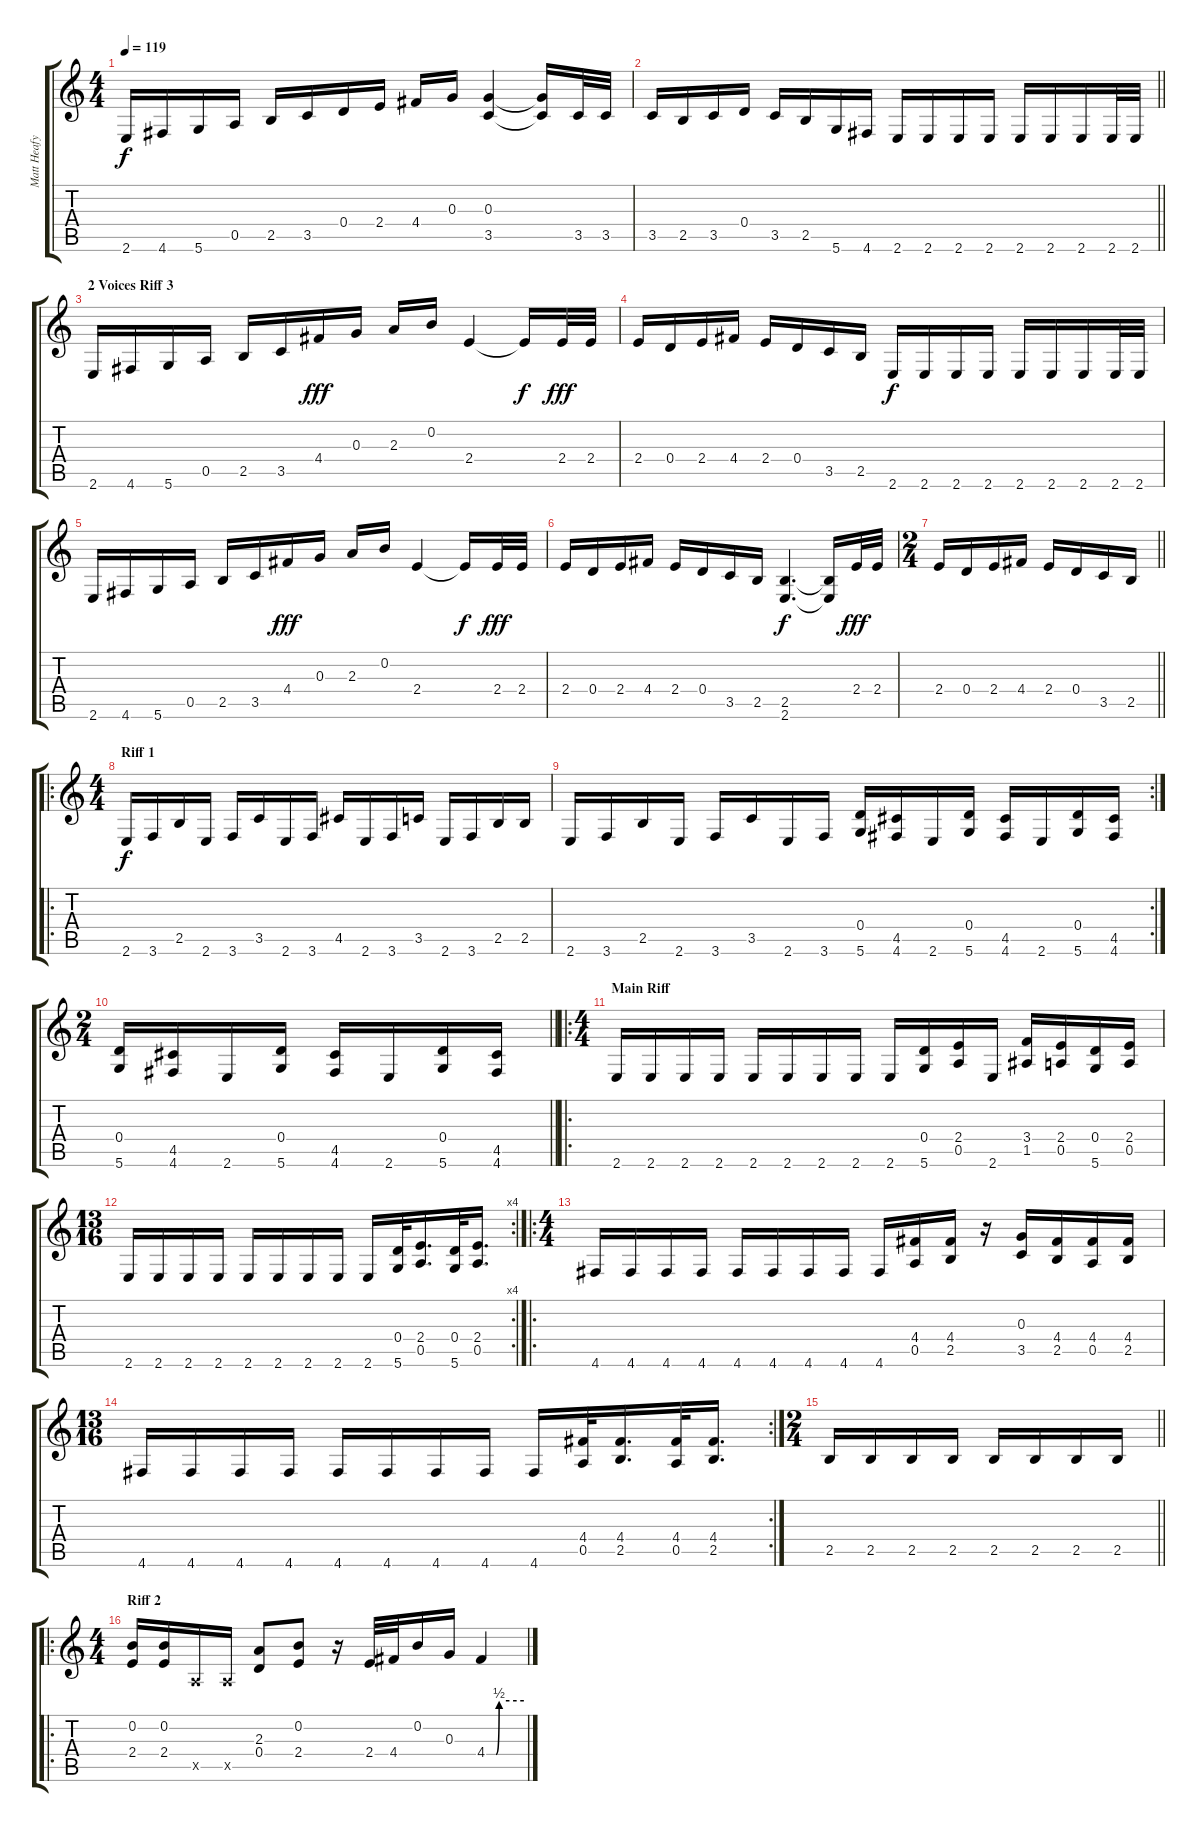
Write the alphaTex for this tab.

\track ("Matt Heafy (Rhythm Guitar)" "Matt Heafy") {instrument distortionguitar}
\staff {score tabs}
\tuning (E4 B3 G3 D3 A2 D2) {hide}
\ts (4 4)
\tempo 119
\clef g2
\ks c
2.6.16{dy f} 4.6.16 5.6.16 0.5.16 2.5.16 3.5.16 0.4.16 2.4.16 4.4.16 0.3.16 (0.3 3.5).4 (0.3{t} 3.5{t}).16 3.5.32 3.5.32 |
\barLineRight lightlight
3.5.16 2.5.16 3.5.16 0.4.16 3.5.16 2.5.16 5.6.16 4.6.16 2.6.16 2.6.16 2.6.16 2.6.16 2.6.16 2.6.16 2.6.16 2.6.32 2.6.32 |
\section ("" "2 Voices Riff 3 ")
2.6.16 4.6.16 5.6.16 0.5.16 2.5.16 3.5.16 4.4.16{dy fff} 0.3.16 2.3.16 0.2.16 2.4.4 2.4{t}.16{dy f} 2.4.32{dy fff} 2.4.32 |
2.4.16 0.4.16 2.4.16 4.4.16 2.4.16 0.4.16 3.5.16 2.5.16 2.6.16{dy f} 2.6.16 2.6.16 2.6.16 2.6.16 2.6.16 2.6.16 2.6.32 2.6.32 |
2.6.16 4.6.16 5.6.16 0.5.16 2.5.16 3.5.16 4.4.16{dy fff} 0.3.16 2.3.16 0.2.16 2.4.4 2.4{t}.16{dy f} 2.4.32{dy fff} 2.4.32 |
2.4.16 0.4.16 2.4.16 4.4.16 2.4.16 0.4.16 3.5.16 2.5.16 (2.5 2.6).4{d dy f} (2.5{t} 2.6{t}).16 2.4.32{dy fff} 2.4.32 |
\ts (2 4)
\barLineRight lightlight
2.4.16 0.4.16 2.4.16 4.4.16 2.4.16 0.4.16 3.5.16 2.5.16 |
\ro
\ts (4 4)
\section ("" "Riff 1")
2.6.16{dy f} 3.6.16 2.5.16 2.6.16 3.6.16 3.5.16 2.6.16 3.6.16 4.5.16 2.6.16 3.6.16 3.5.16 2.6.16 3.6.16 2.5.16 2.5.16 |
\rc 2
2.6.16 3.6.16 2.5.16 2.6.16 3.6.16 3.5.16 2.6.16 3.6.16 (0.4 5.6).16 (4.5 4.6).16 2.6.16 (0.4 5.6).16 (4.5 4.6).16 2.6.16 (0.4 5.6).16 (4.5 4.6).16 |
\ts (2 4)
\barLineRight lightlight
(0.4 5.6).16 (4.5 4.6).16 2.6.16 (0.4 5.6).16 (4.5 4.6).16 2.6.16 (0.4 5.6).16 (4.5 4.6).16 |
\ro
\ts (4 4)
\section ("" "Main Riff")
2.6.16 2.6.16 2.6.16 2.6.16 2.6.16 2.6.16 2.6.16 2.6.16 2.6.16 (0.4 5.6).16 (2.4 0.5).16 2.6.16 (3.4 1.5).16 (2.4 0.5).16 (0.4 5.6).16 (2.4 0.5).16 |
\rc 4
\ts (13 16)
2.6.16 2.6.16 2.6.16 2.6.16 2.6.16 2.6.16 2.6.16 2.6.16 2.6.16 (0.4 5.6).32 (2.4 0.5).16{d} (0.4 5.6).32 (2.4 0.5).16{d} |
\ro
\ts (4 4)
4.6.16 4.6.16 4.6.16 4.6.16 4.6.16 4.6.16 4.6.16 4.6.16 4.6.16 (4.4 0.5).16 (4.4 2.5).16 r.16 (0.3 3.5).16 (4.4 2.5).16 (4.4 0.5).16 (4.4 2.5).16 |
\rc 2
\ts (13 16)
4.6.16 4.6.16 4.6.16 4.6.16 4.6.16 4.6.16 4.6.16 4.6.16 4.6.16 (4.4 0.5).32 (4.4 2.5).16{d} (4.4 0.5).32 (4.4 2.5).16{d} |
\ts (2 4)
\barLineRight lightlight
2.5.16 2.5.16 2.5.16 2.5.16 2.5.16 2.5.16 2.5.16 2.5.16 |
\ro
\ts (4 4)
\section ("" "Riff 2")
(0.2 2.4).16 (0.2 2.4).16 0.5{x}.16 0.5{x}.16 (2.3 0.4).8 (0.2 2.4).8 r.16 2.4.32 4.4.32 0.2.16 0.3.16 4.4{be (custom 0 0 15 0 20 2 60 2)}.4
